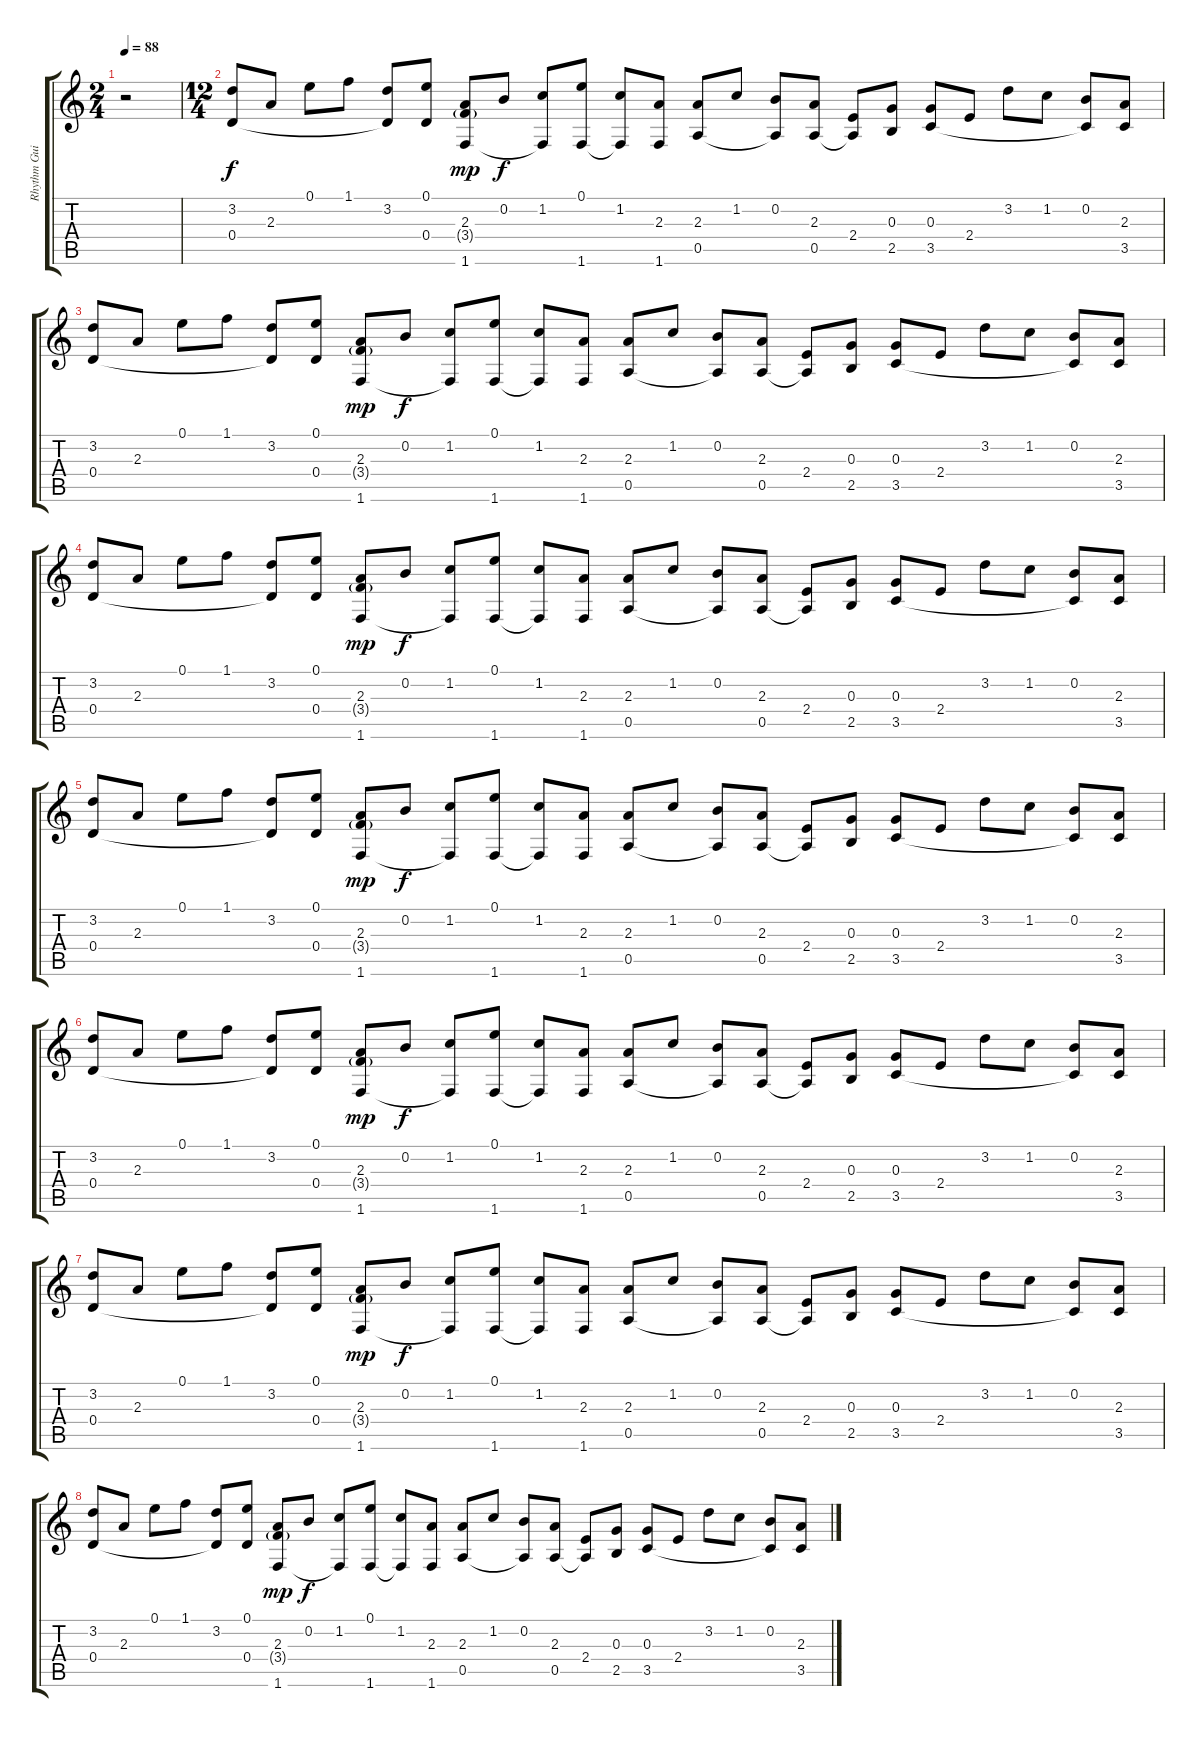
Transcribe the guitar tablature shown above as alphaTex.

\track ("Rhythm Guitar" "Rhythm Gui") {instrument distortionguitar}
\staff {score tabs}
\tuning (E4 B3 G3 D3 A2 E2) {hide}
\ts (2 4)
\tempo 88
\clef g2
\ks c
r.2{dy f instrument distortionguitar} |
\ts (12 4)
(3.2 0.4).8{volume 10} 2.3.8 0.1.8 1.1.8 (3.2 0.4{t}).8 (0.1 0.4).8 (2.3 3.4{g} 1.6).8{dy mp} 0.2.8{dy f} (1.2 1.6{t}).8 (0.1 1.6).8 (1.2 1.6{t}).8 (2.3 1.6).8 (2.3 0.5).8 1.2.8 (0.2 0.5{t}).8 (2.3 0.5).8 (2.4 0.5{t}).8 (0.3 2.5).8 (0.3 3.5).8 2.4.8 3.2.8 1.2.8 (0.2 3.5{t}).8 (2.3 3.5).8 |
(3.2 0.4).8{volume 10} 2.3.8 0.1.8 1.1.8 (3.2 0.4{t}).8 (0.1 0.4).8 (2.3 3.4{g} 1.6).8{dy mp} 0.2.8{dy f} (1.2 1.6{t}).8 (0.1 1.6).8 (1.2 1.6{t}).8 (2.3 1.6).8 (2.3 0.5).8 1.2.8 (0.2 0.5{t}).8 (2.3 0.5).8 (2.4 0.5{t}).8 (0.3 2.5).8 (0.3 3.5).8 2.4.8 3.2.8 1.2.8 (0.2 3.5{t}).8 (2.3 3.5).8 |
(3.2 0.4).8{volume 10} 2.3.8 0.1.8 1.1.8 (3.2 0.4{t}).8 (0.1 0.4).8 (2.3 3.4{g} 1.6).8{dy mp} 0.2.8{dy f} (1.2 1.6{t}).8 (0.1 1.6).8 (1.2 1.6{t}).8 (2.3 1.6).8 (2.3 0.5).8 1.2.8 (0.2 0.5{t}).8 (2.3 0.5).8 (2.4 0.5{t}).8 (0.3 2.5).8 (0.3 3.5).8 2.4.8 3.2.8 1.2.8 (0.2 3.5{t}).8 (2.3 3.5).8 |
(3.2 0.4).8{volume 10} 2.3.8 0.1.8 1.1.8 (3.2 0.4{t}).8 (0.1 0.4).8 (2.3 3.4{g} 1.6).8{dy mp} 0.2.8{dy f} (1.2 1.6{t}).8 (0.1 1.6).8 (1.2 1.6{t}).8 (2.3 1.6).8 (2.3 0.5).8 1.2.8 (0.2 0.5{t}).8 (2.3 0.5).8 (2.4 0.5{t}).8 (0.3 2.5).8 (0.3 3.5).8 2.4.8 3.2.8 1.2.8 (0.2 3.5{t}).8 (2.3 3.5).8 |
(3.2 0.4).8{volume 10} 2.3.8 0.1.8 1.1.8 (3.2 0.4{t}).8 (0.1 0.4).8 (2.3 3.4{g} 1.6).8{dy mp} 0.2.8{dy f} (1.2 1.6{t}).8 (0.1 1.6).8 (1.2 1.6{t}).8 (2.3 1.6).8 (2.3 0.5).8 1.2.8 (0.2 0.5{t}).8 (2.3 0.5).8 (2.4 0.5{t}).8 (0.3 2.5).8 (0.3 3.5).8 2.4.8 3.2.8 1.2.8 (0.2 3.5{t}).8 (2.3 3.5).8 |
(3.2 0.4).8{volume 10} 2.3.8 0.1.8 1.1.8 (3.2 0.4{t}).8 (0.1 0.4).8 (2.3 3.4{g} 1.6).8{dy mp} 0.2.8{dy f} (1.2 1.6{t}).8 (0.1 1.6).8 (1.2 1.6{t}).8 (2.3 1.6).8 (2.3 0.5).8 1.2.8 (0.2 0.5{t}).8 (2.3 0.5).8 (2.4 0.5{t}).8 (0.3 2.5).8 (0.3 3.5).8 2.4.8 3.2.8 1.2.8 (0.2 3.5{t}).8 (2.3 3.5).8 |
(3.2 0.4).8{volume 10} 2.3.8 0.1.8 1.1.8 (3.2 0.4{t}).8 (0.1 0.4).8 (2.3 3.4{g} 1.6).8{dy mp} 0.2.8{dy f} (1.2 1.6{t}).8 (0.1 1.6).8 (1.2 1.6{t}).8 (2.3 1.6).8 (2.3 0.5).8 1.2.8 (0.2 0.5{t}).8 (2.3 0.5).8 (2.4 0.5{t}).8 (0.3 2.5).8 (0.3 3.5).8 2.4.8 3.2.8 1.2.8 (0.2 3.5{t}).8 (2.3 3.5).8
